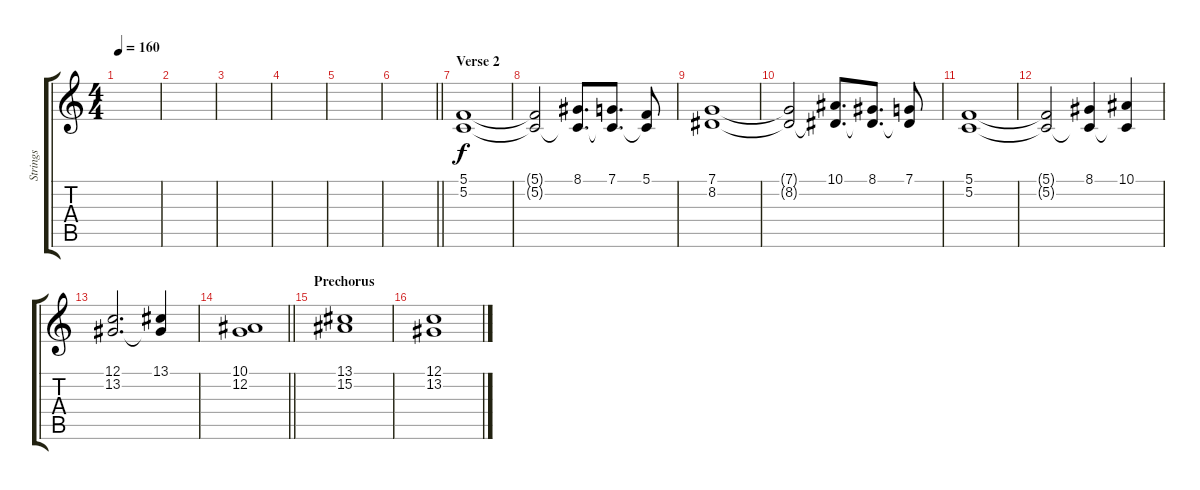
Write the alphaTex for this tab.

\track ("Strings" "Strings") {instrument stringensemble1}
\staff {score tabs}
\tuning (C4 G3 Eb3 Bb2 F2 C2) {hide}
\ts (4 4)
\tempo 160
\clef g2
\ks c
|
|
|
|
|
\barLineRight lightlight
|
\section ("" "Verse 2")
(5.1 5.2).1 |
(5.1{t} 5.2{t}).2 (8.1 5.2{t}).8{d} (7.1 5.2{t}).8{d} (5.1 5.2{t}).8 |
(7.1 8.2).1 |
(7.1{t} 8.2{t}).2 (10.1 8.2{t}).8{d} (8.1 8.2{t}).8{d} (7.1 8.2{t}).8 |
(5.1 5.2).1 |
(5.1{t} 5.2{t}).2 (8.1 5.2{t}).4 (10.1 5.2{t}).4 |
(12.1 13.2).2{d} (13.1 13.2{t}).4 |
\barLineRight lightlight
(10.1 12.2).1 |
\section ("" "Prechorus")
(13.1 15.2).1 |
(12.1 13.2).1
